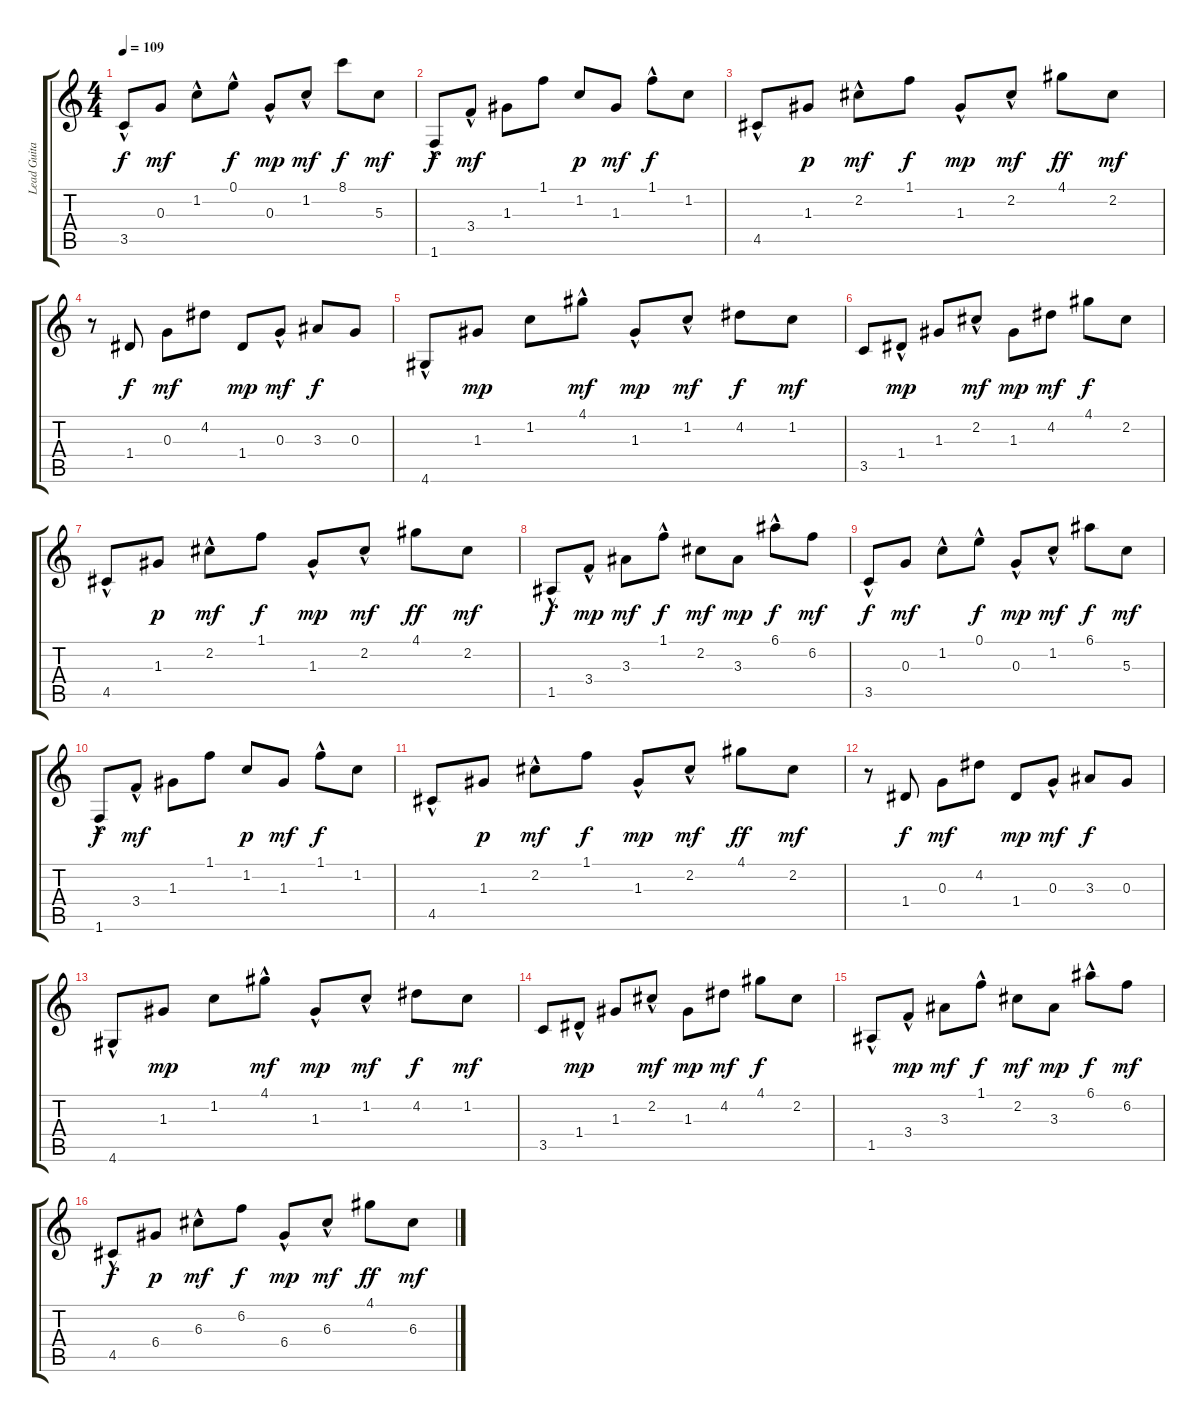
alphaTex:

\track ("Lead Guitar" "Lead Guita") {instrument acousticguitarsteel}
\staff {score tabs}
\tuning (E4 B3 G3 D3 A2 E2) {hide}
\ts (4 4)
\tempo 109
\clef g2
\ks c
3.5{hac}.8{dy f} 0.3.8{dy mf} 1.2{hac}.8 0.1{hac}.8{dy f} 0.3{hac}.8{dy mp} 1.2{hac}.8{dy mf} 8.1.8{dy f} 5.3.8{dy mf} |
1.6{hac}.8{dy f} 3.4{hac}.8{dy mf} 1.3.8 1.1.8 1.2.8{dy p} 1.3.8{dy mf} 1.1{hac}.8{dy f} 1.2.8 |
4.5{hac}.8 1.3.8{dy p} 2.2{hac}.8{dy mf} 1.1.8{dy f} 1.3{hac}.8{dy mp} 2.2{hac}.8{dy mf} 4.1.8{dy ff} 2.2.8{dy mf} |
r.8 1.4.8{dy f} 0.3.8{dy mf} 4.2.8 1.4.8{dy mp} 0.3{hac}.8{dy mf} 3.3.8{dy f} 0.3.8 |
4.6{hac}.8 1.3.8{dy mp} 1.2.8 4.1{hac}.8{dy mf} 1.3{hac}.8{dy mp} 1.2{hac}.8{dy mf} 4.2.8{dy f} 1.2.8{dy mf} |
3.5.8 1.4{hac}.8{dy mp} 1.3.8 2.2{hac}.8{dy mf} 1.3.8{dy mp} 4.2.8{dy mf} 4.1.8{dy f} 2.2.8 |
4.5{hac}.8 1.3.8{dy p} 2.2{hac}.8{dy mf} 1.1.8{dy f} 1.3{hac}.8{dy mp} 2.2{hac}.8{dy mf} 4.1.8{dy ff} 2.2.8{dy mf} |
1.5{hac}.8{dy f} 3.4{hac}.8{dy mp} 3.3.8{dy mf} 1.1{hac}.8{dy f} 2.2.8{dy mf} 3.3.8{dy mp} 6.1{hac}.8{dy f} 6.2.8{dy mf} |
3.5{hac}.8{dy f} 0.3.8{dy mf} 1.2{hac}.8 0.1{hac}.8{dy f} 0.3{hac}.8{dy mp} 1.2{hac}.8{dy mf} 6.1.8{dy f} 5.3.8{dy mf} |
1.6{hac}.8{dy f} 3.4{hac}.8{dy mf} 1.3.8 1.1.8 1.2.8{dy p} 1.3.8{dy mf} 1.1{hac}.8{dy f} 1.2.8 |
4.5{hac}.8 1.3.8{dy p} 2.2{hac}.8{dy mf} 1.1.8{dy f} 1.3{hac}.8{dy mp} 2.2{hac}.8{dy mf} 4.1.8{dy ff} 2.2.8{dy mf} |
r.8 1.4.8{dy f} 0.3.8{dy mf} 4.2.8 1.4.8{dy mp} 0.3{hac}.8{dy mf} 3.3.8{dy f} 0.3.8 |
4.6{hac}.8 1.3.8{dy mp} 1.2.8 4.1{hac}.8{dy mf} 1.3{hac}.8{dy mp} 1.2{hac}.8{dy mf} 4.2.8{dy f} 1.2.8{dy mf} |
3.5.8 1.4{hac}.8{dy mp} 1.3.8 2.2{hac}.8{dy mf} 1.3.8{dy mp} 4.2.8{dy mf} 4.1.8{dy f} 2.2.8 |
1.5{hac}.8 3.4{hac}.8{dy mp} 3.3.8{dy mf} 1.1{hac}.8{dy f} 2.2.8{dy mf} 3.3.8{dy mp} 6.1{hac}.8{dy f} 6.2.8{dy mf} |
4.5{hac}.8{dy f} 6.4.8{dy p} 6.3{hac}.8{dy mf} 6.2.8{dy f} 6.4{hac}.8{dy mp} 6.3{hac}.8{dy mf} 4.1.8{dy ff} 6.3.8{dy mf}
